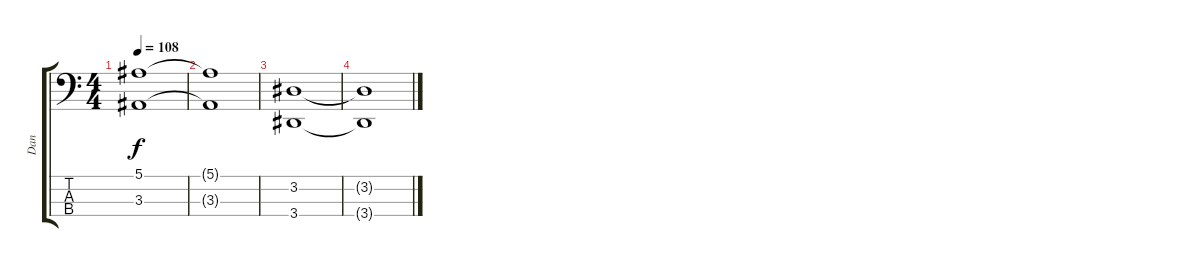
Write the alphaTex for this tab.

\track ("Dan" "Dan") {instrument electricbasspick}
\staff {score tabs}
\tuning (F2 C2 G1 C1) {hide}
\ts (4 4)
\tempo 108
\clef f4
\ks c
(5.1 3.3).1{dy f} |
(5.1{t} 3.3{t}).1 |
(3.2 3.4).1 |
(3.2{t} 3.4{t}).1
